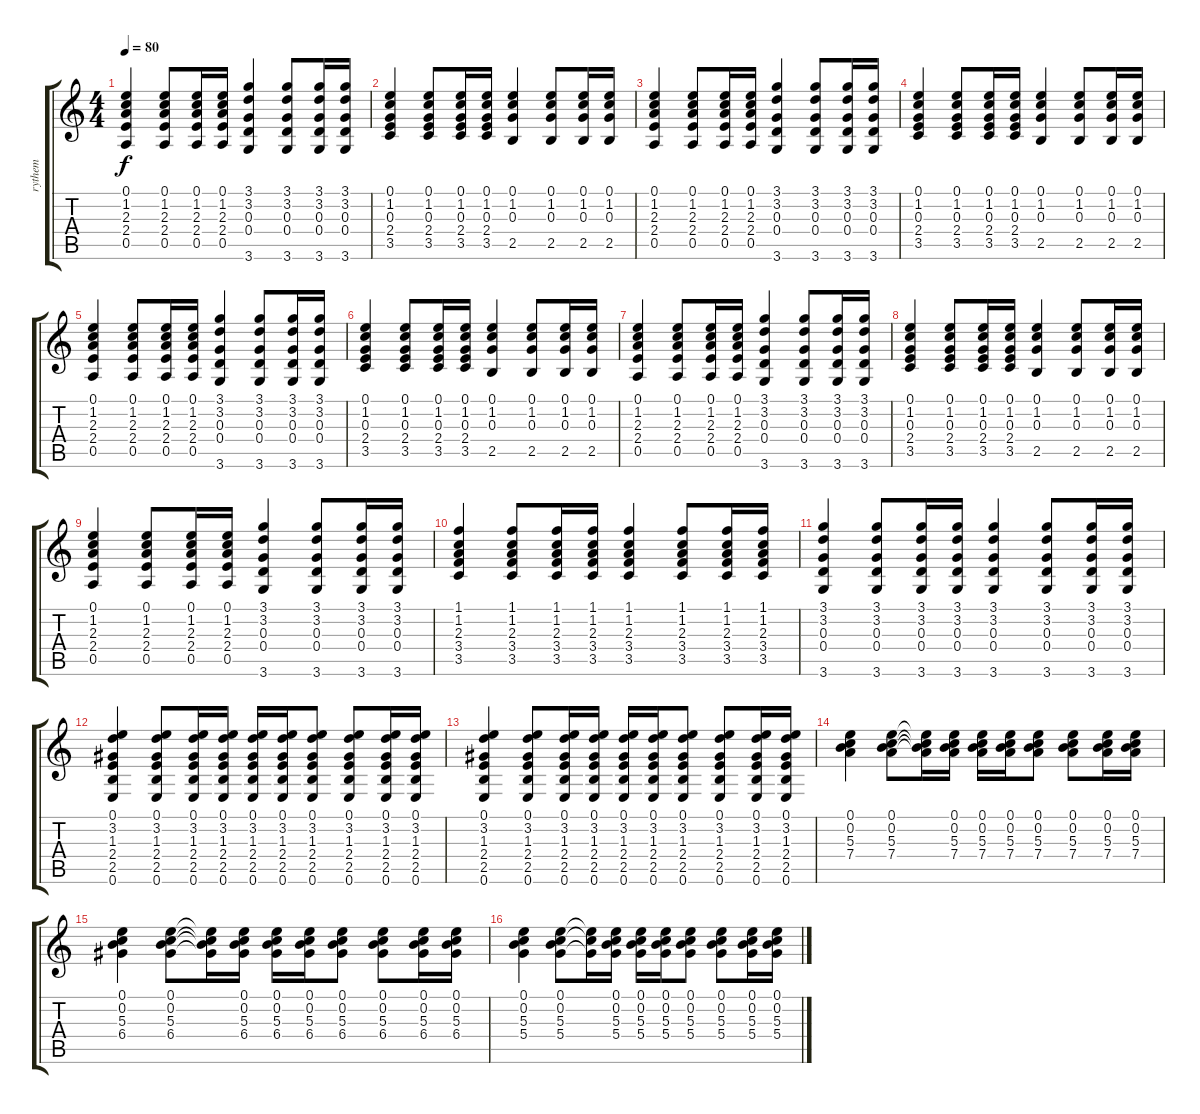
\track ("rythem" "rythem") {instrument acousticguitarsteel}
\staff {score tabs}
\tuning (E4 B3 G3 D3 A2 E2) {hide}
\ts (4 4)
\tempo 80
\clef g2
\ks c
(0.1 1.2 2.3 2.4 0.5).4{dy f} (0.1 1.2 2.3 2.4 0.5).8 (0.1 1.2 2.3 2.4 0.5).16 (0.1 1.2 2.3 2.4 0.5).16 (3.1 3.2 0.3 0.4 3.6).4 (3.1 3.2 0.3 0.4 3.6).8 (3.1 3.2 0.3 0.4 3.6).16 (3.1 3.2 0.3 0.4 3.6).16 |
(0.1 1.2 0.3 2.4 3.5).4 (0.1 1.2 0.3 2.4 3.5).8 (0.1 1.2 0.3 2.4 3.5).16 (0.1 1.2 0.3 2.4 3.5).16 (0.1 1.2 0.3 2.5).4 (0.1 1.2 0.3 2.5).8 (0.1 1.2 0.3 2.5).16 (0.1 1.2 0.3 2.5).16 |
(0.1 1.2 2.3 2.4 0.5).4 (0.1 1.2 2.3 2.4 0.5).8 (0.1 1.2 2.3 2.4 0.5).16 (0.1 1.2 2.3 2.4 0.5).16 (3.1 3.2 0.3 0.4 3.6).4 (3.1 3.2 0.3 0.4 3.6).8 (3.1 3.2 0.3 0.4 3.6).16 (3.1 3.2 0.3 0.4 3.6).16 |
(0.1 1.2 0.3 2.4 3.5).4 (0.1 1.2 0.3 2.4 3.5).8 (0.1 1.2 0.3 2.4 3.5).16 (0.1 1.2 0.3 2.4 3.5).16 (0.1 1.2 0.3 2.5).4 (0.1 1.2 0.3 2.5).8 (0.1 1.2 0.3 2.5).16 (0.1 1.2 0.3 2.5).16 |
(0.1 1.2 2.3 2.4 0.5).4 (0.1 1.2 2.3 2.4 0.5).8 (0.1 1.2 2.3 2.4 0.5).16 (0.1 1.2 2.3 2.4 0.5).16 (3.1 3.2 0.3 0.4 3.6).4 (3.1 3.2 0.3 0.4 3.6).8 (3.1 3.2 0.3 0.4 3.6).16 (3.1 3.2 0.3 0.4 3.6).16 |
(0.1 1.2 0.3 2.4 3.5).4 (0.1 1.2 0.3 2.4 3.5).8 (0.1 1.2 0.3 2.4 3.5).16 (0.1 1.2 0.3 2.4 3.5).16 (0.1 1.2 0.3 2.5).4 (0.1 1.2 0.3 2.5).8 (0.1 1.2 0.3 2.5).16 (0.1 1.2 0.3 2.5).16 |
(0.1 1.2 2.3 2.4 0.5).4 (0.1 1.2 2.3 2.4 0.5).8 (0.1 1.2 2.3 2.4 0.5).16 (0.1 1.2 2.3 2.4 0.5).16 (3.1 3.2 0.3 0.4 3.6).4 (3.1 3.2 0.3 0.4 3.6).8 (3.1 3.2 0.3 0.4 3.6).16 (3.1 3.2 0.3 0.4 3.6).16 |
(0.1 1.2 0.3 2.4 3.5).4 (0.1 1.2 0.3 2.4 3.5).8 (0.1 1.2 0.3 2.4 3.5).16 (0.1 1.2 0.3 2.4 3.5).16 (0.1 1.2 0.3 2.5).4 (0.1 1.2 0.3 2.5).8 (0.1 1.2 0.3 2.5).16 (0.1 1.2 0.3 2.5).16 |
(0.1 1.2 2.3 2.4 0.5).4 (0.1 1.2 2.3 2.4 0.5).8 (0.1 1.2 2.3 2.4 0.5).16 (0.1 1.2 2.3 2.4 0.5).16 (3.1 3.2 0.3 0.4 3.6).4 (3.1 3.2 0.3 0.4 3.6).8 (3.1 3.2 0.3 0.4 3.6).16 (3.1 3.2 0.3 0.4 3.6).16 |
(1.1 1.2 2.3 3.4 3.5).4 (1.1 1.2 2.3 3.4 3.5).8 (1.1 1.2 2.3 3.4 3.5).16 (1.1 1.2 2.3 3.4 3.5).16 (1.1 1.2 2.3 3.4 3.5).4 (1.1 1.2 2.3 3.4 3.5).8 (1.1 1.2 2.3 3.4 3.5).16 (1.1 1.2 2.3 3.4 3.5).16 |
(3.1 3.2 0.3 0.4 3.6).4 (3.1 3.2 0.3 0.4 3.6).8 (3.1 3.2 0.3 0.4 3.6).16 (3.1 3.2 0.3 0.4 3.6).16 (3.1 3.2 0.3 0.4 3.6).4 (3.1 3.2 0.3 0.4 3.6).8 (3.1 3.2 0.3 0.4 3.6).16 (3.1 3.2 0.3 0.4 3.6).16 |
(0.1 3.2 1.3 2.4 2.5 0.6).4 (0.1 3.2 1.3 2.4 2.5 0.6).8 (0.1 3.2 1.3 2.4 2.5 0.6).16 (0.1 3.2 1.3 2.4 2.5 0.6).16 (0.1 3.2 1.3 2.4 2.5 0.6).16 (0.1 3.2 1.3 2.4 2.5 0.6).16 (0.1 3.2 1.3 2.4 2.5 0.6).8 (0.1 3.2 1.3 2.4 2.5 0.6).8 (0.1 3.2 1.3 2.4 2.5 0.6).16 (0.1 3.2 1.3 2.4 2.5 0.6).16 |
(0.1 3.2 1.3 2.4 2.5 0.6).4 (0.1 3.2 1.3 2.4 2.5 0.6).8 (0.1 3.2 1.3 2.4 2.5 0.6).16 (0.1 3.2 1.3 2.4 2.5 0.6).16 (0.1 3.2 1.3 2.4 2.5 0.6).16 (0.1 3.2 1.3 2.4 2.5 0.6).16 (0.1 3.2 1.3 2.4 2.5 0.6).8 (0.1 3.2 1.3 2.4 2.5 0.6).8 (0.1 3.2 1.3 2.4 2.5 0.6).16 (0.1 3.2 1.3 2.4 2.5 0.6).16 |
(0.1 0.2 5.3 7.4).4 (0.1 0.2 5.3 7.4).8 (0.1{t} 0.2{t} 5.3{t} 7.4{t}).16 (0.1 0.2 5.3 7.4).16 (0.1 0.2 5.3 7.4).16 (0.1 0.2 5.3 7.4).16 (0.1 0.2 5.3 7.4).8 (0.1 0.2 5.3 7.4).8 (0.1 0.2 5.3 7.4).16 (0.1 0.2 5.3 7.4).16 |
(0.1 0.2 5.3 6.4).4 (0.1 0.2 5.3 6.4).8 (0.1{t} 0.2{t} 5.3{t} 6.4{t}).16 (0.1 0.2 5.3 6.4).16 (0.1 0.2 5.3 6.4).16 (0.1 0.2 5.3 6.4).16 (0.1 0.2 5.3 6.4).8 (0.1 0.2 5.3 6.4).8 (0.1 0.2 5.3 6.4).16 (0.1 0.2 5.3 6.4).16 |
(0.1 0.2 5.3 5.4).4 (0.1 0.2 5.3 5.4).8 (0.1{t} 5.3{t} 5.4{t}).16 (0.1 0.2 5.3 5.4).16 (0.1 0.2 5.3 5.4).16 (0.1 0.2 5.3 5.4).16 (0.1 0.2 5.3 5.4).8 (0.1 0.2 5.3 5.4).8 (0.1 0.2 5.3 5.4).16 (0.1 0.2 5.3 5.4).16
